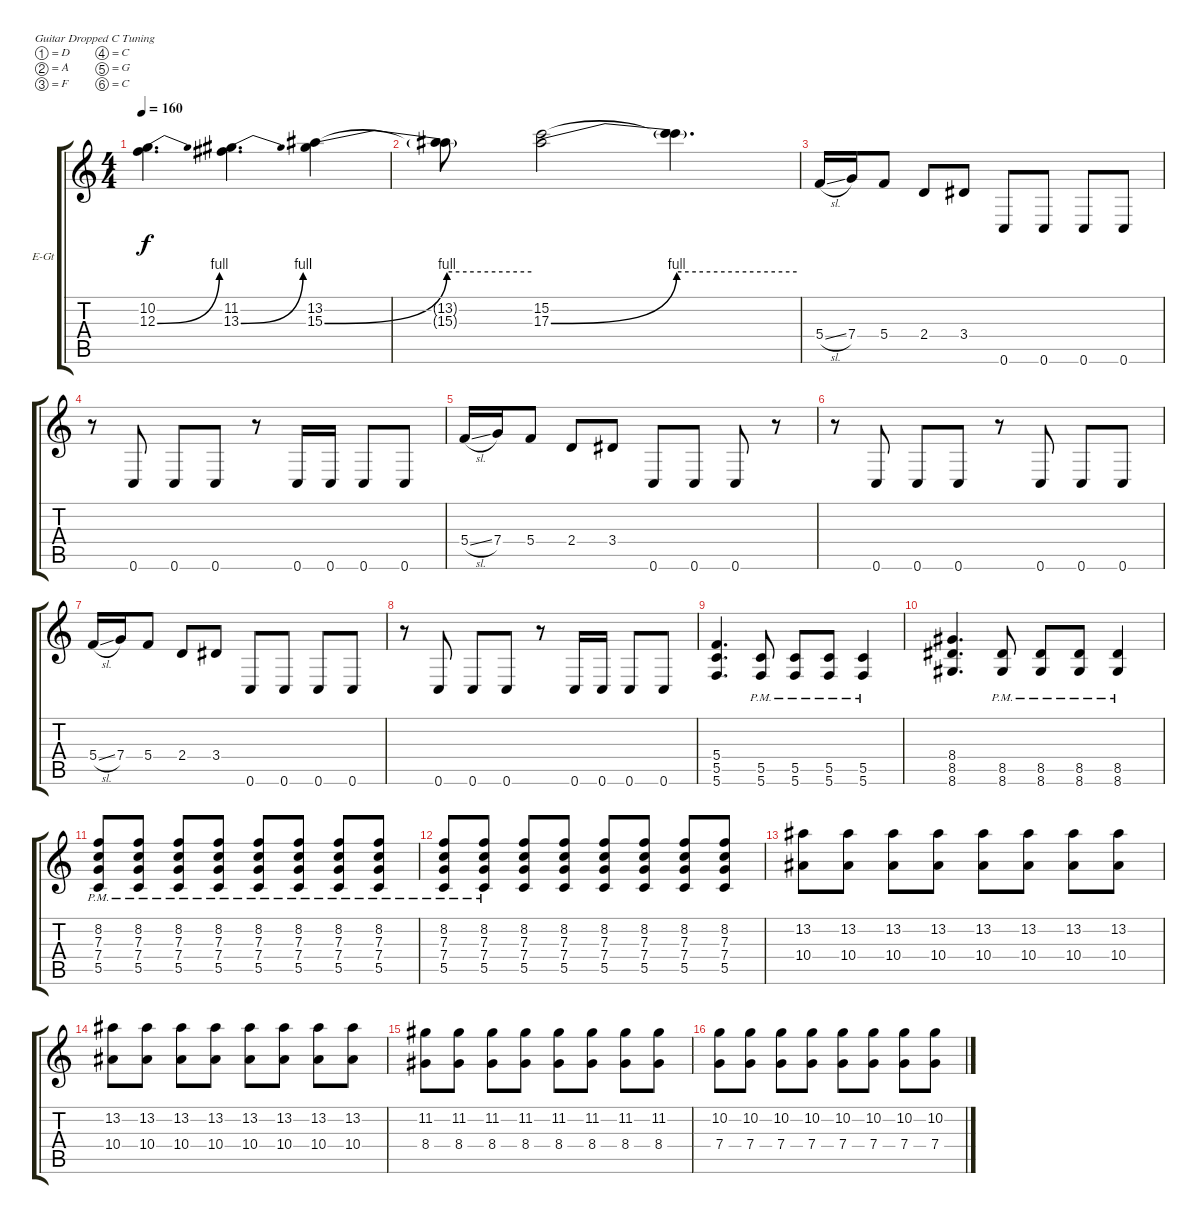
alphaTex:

\bracketExtendMode groupsimilarinstruments
\firstSystemTrackNameOrientation horizontal
\otherSystemsTrackNameOrientation horizontal
\track ("Track 2" "E-Gt") {instrument distortionguitar}
\staff {score tabs}
\tuning (D4 A3 F3 C3 G2 C2)
\ts (4 4)
\tempo 160
\clef g2
\ks c
(10.2 12.3{be (bend 0 0 60 4)}).4{d dy f} (11.2 13.3{be (bend 0 0 60 4)}).4{d} (13.2 15.3{be (bend 0 0 60 4)}).4 |
(13.2{t} 15.3{be (hold 0 4 60 4) t}).8 (15.2 17.3{be (bend 0 0 60 4)}).2 (15.2{t} 17.3{be (hold 0 4 60 4) t}).4{d} |
5.4{sl}.16 7.4.16 5.4.8 2.4.8 3.4.8 0.6.8 0.6.8 0.6.8 0.6.8 |
r.8 0.6.8 0.6.8 0.6.8 r.8 0.6.16 0.6.16 0.6.8 0.6.8 |
5.4{sl}.16 7.4.16 5.4.8 2.4.8 3.4.8 0.6.8 0.6.8 0.6.8 r.8 |
r.8 0.6.8 0.6.8 0.6.8 r.8 0.6.8 0.6.8 0.6.8 |
5.4{sl}.16 7.4.16 5.4.8 2.4.8 3.4.8 0.6.8 0.6.8 0.6.8 0.6.8 |
r.8 0.6.8 0.6.8 0.6.8 r.8 0.6.16 0.6.16 0.6.8 0.6.8 |
(5.4 5.5 5.6).4{d} (5.5{pm} 5.6{pm}).8 (5.5{pm} 5.6{pm}).8 (5.5{pm} 5.6{pm}).8 (5.5{pm} 5.6{pm}).4 |
(8.4 8.5 8.6).4{d} (8.5{pm} 8.6{pm}).8 (8.5{pm} 8.6{pm}).8 (8.5{pm} 8.6{pm}).8 (8.5{pm} 8.6{pm}).4 |
(8.2{pm} 7.3{pm} 7.4{pm} 5.5).8 (8.2 7.3 7.4{pm} 5.5).8 (8.2 7.3 7.4{pm} 5.5).8 (8.2{pm} 7.3{pm} 7.4{pm} 5.5).8 (8.2 7.3 7.4{pm} 5.5).8 (8.2 7.3 7.4{pm} 5.5).8 (8.2{pm} 7.3{pm} 7.4{pm} 5.5).8 (8.2{pm} 7.3{pm} 7.4{pm} 5.5).8 |
(8.2{pm} 7.3{pm} 7.4{pm} 5.5).8 (8.2 7.3 7.4{pm} 5.5).8 (8.2 7.3 7.4 5.5).8 (8.2 7.3 7.4 5.5).8 (8.2 7.3 7.4 5.5).8 (8.2 7.3 7.4 5.5).8 (8.2 7.3 7.4 5.5).8 (8.2 7.3 7.4 5.5).8 |
(13.2 10.4).8 (13.2 10.4).8 (13.2 10.4).8 (13.2 10.4).8 (13.2 10.4).8 (13.2 10.4).8 (13.2 10.4).8 (13.2 10.4).8 |
(13.2 10.4).8 (13.2 10.4).8 (13.2 10.4).8 (13.2 10.4).8 (13.2 10.4).8 (13.2 10.4).8 (13.2 10.4).8 (13.2 10.4).8 |
(11.2 8.4).8 (11.2 8.4).8 (11.2 8.4).8 (11.2 8.4).8 (11.2 8.4).8 (11.2 8.4).8 (11.2 8.4).8 (11.2 8.4).8 |
(10.2 7.4).8 (10.2 7.4).8 (10.2 7.4).8 (10.2 7.4).8 (10.2 7.4).8 (10.2 7.4).8 (10.2 7.4).8 (10.2 7.4).8
